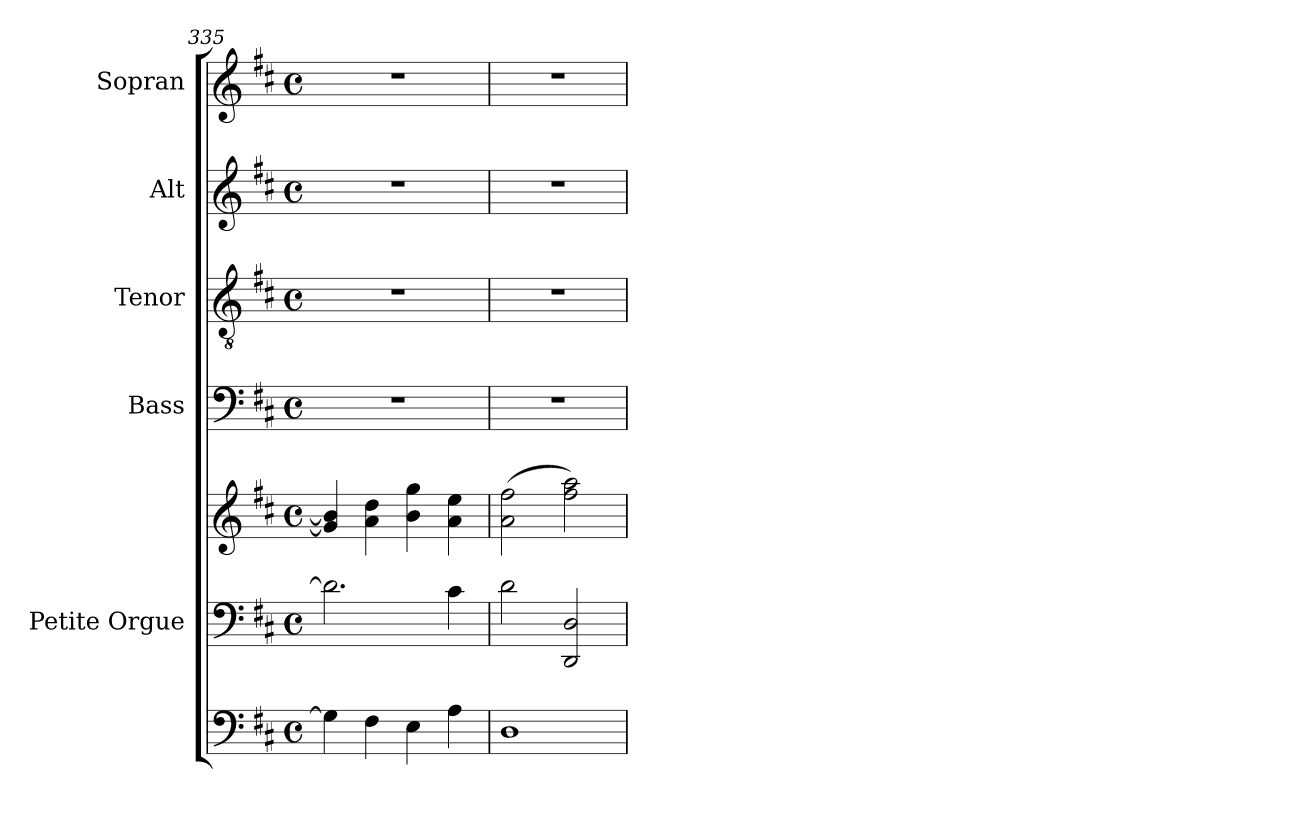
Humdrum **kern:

**kern	**kern	**kern	**kern	**kern	**kern	**kern
*part6	*part5	*part5	*part4	*part3	*part2	*part1
*staff7	*staff6	*staff5	*staff4	*staff3	*staff2	*staff1
*	*I"Petite Orgue	*	*I"Bass	*I"Tenor	*I"Alt	*I"Sopran
*	*I'Org. 1	*	*I'B.	*I'T.	*I'A.	*I'S.
*clefF4	*clefF4	*clefG2	*clefF4	*clefGv2	*clefG2	*clefG2
*k[f#c#]	*k[f#c#]	*k[f#c#]	*k[f#c#]	*k[f#c#]	*k[f#c#]	*k[f#c#]
*D:	*D:	*D:	*D:	*D:	*D:	*D:
*M4/4	*M4/4	*M4/4	*M4/4	*M4/4	*M4/4	*M4/4
*met(c)	*met(c)	*met(c)	*met(c)	*met(c)	*met(c)	*met(c)
=335	=335	=335	=335	=335	=335	=335
4G\]	2.d\]	4g/] 4b/]	1r	1r	1r	1r
4F#\	.	4a\ 4dd\	.	.	.	.
4E\	.	4b\ 4gg\	.	.	.	.
4A\	4c#\	4a\ 4ee\	.	.	.	.
=336	=336	=336	=336	=336	=336	=336
1D	2d\	(>2a\ 2ff#\	1r	1r	1r	1r
.	2DD/ 2D/	2ff#\ 2aa\)	.	.	.	.
=	=	=	=	=	=	=
*-	*-	*-	*-	*-	*-	*-
